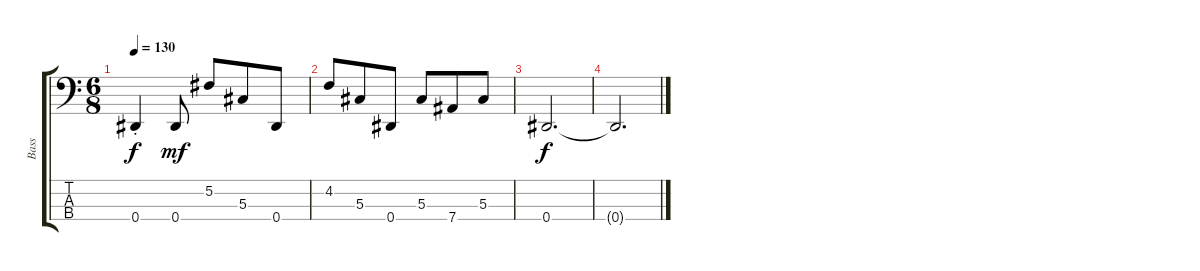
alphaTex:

\track ("Bass" "Bass") {instrument electricbassfinger}
\staff {score tabs}
\tuning (Gb2 Db2 Ab1 Eb1) {hide}
\ts (6 8)
\tempo 130
\clef f4
\ks c
0.4{st}.4{dy f} 0.4.8{dy mf} 5.2.8 5.3.8 0.4.8 |
4.2.8 5.3.8 0.4.8 5.3.8 7.4.8 5.3.8 |
0.4.2{d dy f} |
0.4{t}.2{d}
